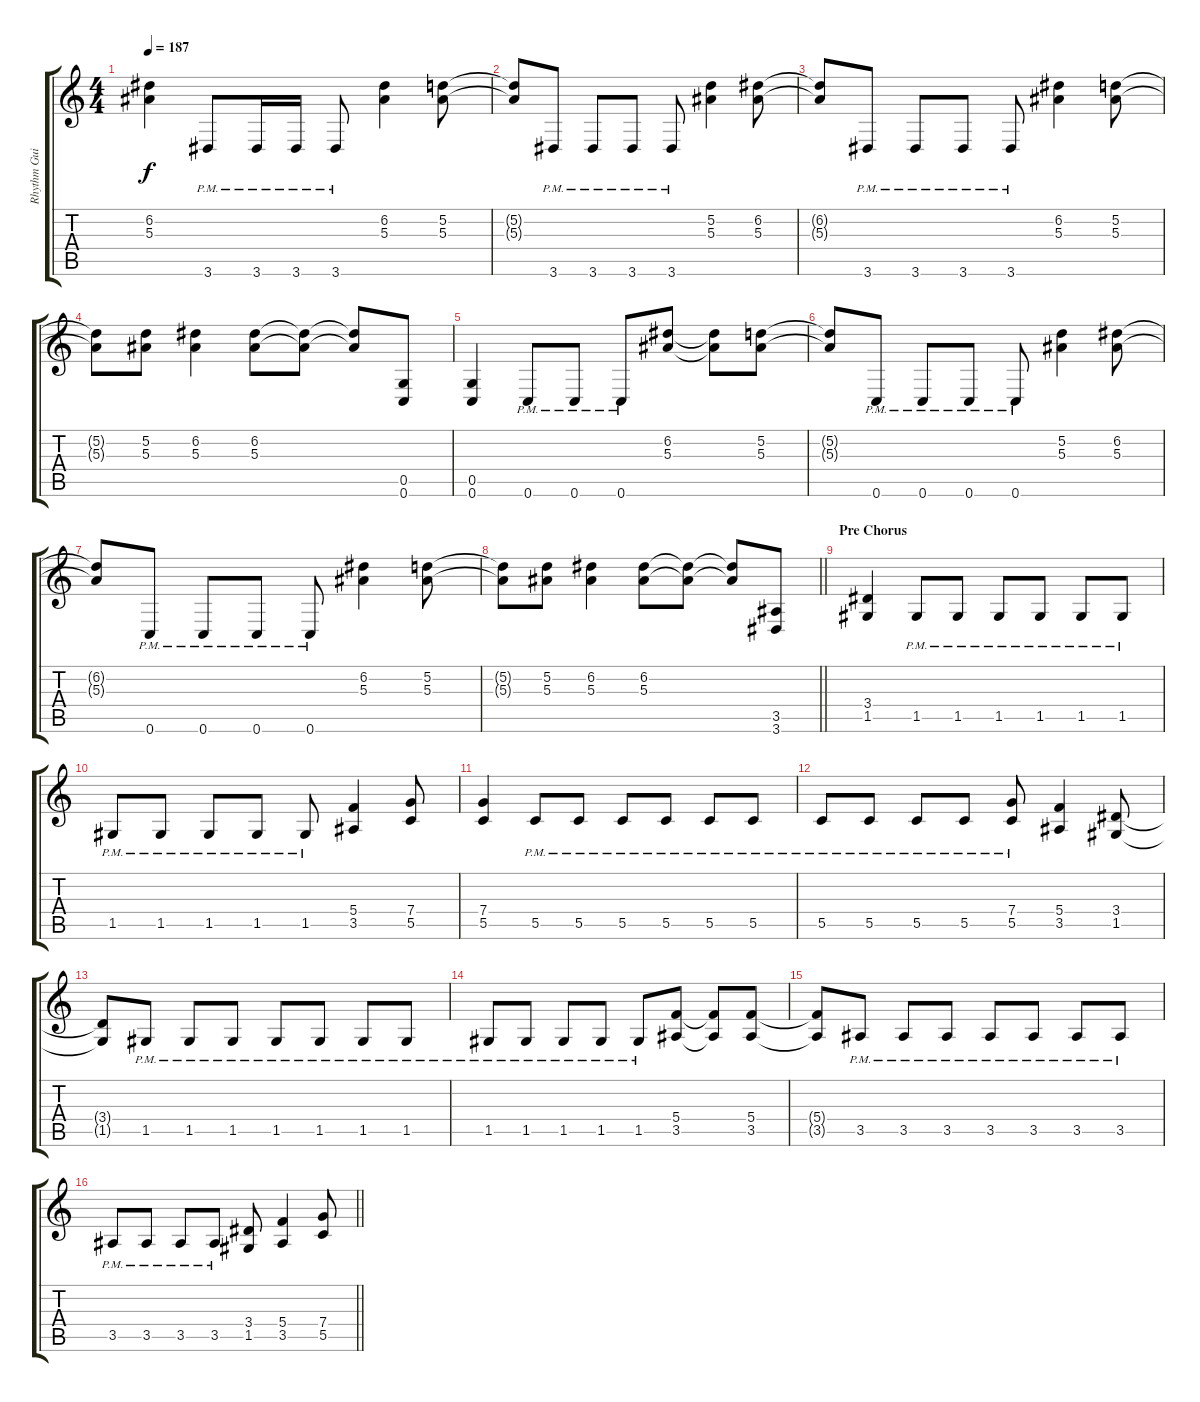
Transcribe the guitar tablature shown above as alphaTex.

\track ("Rhythm Guitar" "Rhythm Gui") {instrument overdrivenguitar}
\staff {score tabs}
\tuning (D4 A3 F3 C3 G2 C2) {hide}
\ts (4 4)
\tempo 187
\clef g2
\ks c
(6.2 5.3).4{dy f instrument overdrivenguitar} 3.6{pm}.8 3.6{pm}.16 3.6{pm}.16 3.6{pm}.8 (6.2 5.3).4 (5.2 5.3).8 |
(5.2{t} 5.3{t}).8 3.6{pm}.8 3.6{pm}.8 3.6{pm}.8 3.6{pm}.8 (5.2 5.3).4 (6.2 5.3).8 |
(6.2{t} 5.3{t}).8 3.6{pm}.8 3.6{pm}.8 3.6{pm}.8 3.6{pm}.8 (6.2 5.3).4 (5.2 5.3).8 |
(5.2{t} 5.3{t}).8 (5.2 5.3).8 (6.2 5.3).4 (6.2 5.3).8 (6.2{t} 5.3{t}).8 (6.2{t} 5.3{t}).8 (0.5 0.6).8 |
(0.5 0.6).4 0.6{pm}.8 0.6{pm}.8 0.6{pm}.8 (6.2 5.3).8 (6.2{t} 5.3{t}).8 (5.2 5.3).8 |
(5.2{t} 5.3{t}).8 0.6{pm}.8 0.6{pm}.8 0.6{pm}.8 0.6{pm}.8 (5.2 5.3).4 (6.2 5.3).8 |
(6.2{t} 5.3{t}).8 0.6{pm}.8 0.6{pm}.8 0.6{pm}.8 0.6{pm}.8 (6.2 5.3).4 (5.2 5.3).8 |
\barLineRight lightlight
(5.2{t} 5.3{t}).8 (5.2 5.3).8 (6.2 5.3).4 (6.2 5.3).8 (6.2{t} 5.3{t}).8 (6.2{t} 5.3{t}).8 (3.5 3.6).8 |
\section ("" "Pre Chorus")
(3.4 1.5).4 1.5{pm}.8 1.5{pm}.8 1.5{pm}.8 1.5{pm}.8 1.5{pm}.8 1.5{pm}.8 |
1.5{pm}.8 1.5{pm}.8 1.5{pm}.8 1.5{pm}.8 1.5{pm}.8 (5.4 3.5).4 (7.4 5.5).8 |
(7.4 5.5).4 5.5{pm}.8 5.5{pm}.8 5.5{pm}.8 5.5{pm}.8 5.5{pm}.8 5.5{pm}.8 |
5.5{pm}.8 5.5{pm}.8 5.5{pm}.8 5.5{pm}.8 (7.4 5.5{pm}).8 (5.4 3.5).4 (3.4 1.5).8 |
(3.4{t} 1.5{t}).8 1.5{pm}.8 1.5{pm}.8 1.5{pm}.8 1.5{pm}.8 1.5{pm}.8 1.5{pm}.8 1.5{pm}.8 |
1.5{pm}.8 1.5{pm}.8 1.5{pm}.8 1.5{pm}.8 1.5{pm}.8 (5.4 3.5).8 (5.4{t} 3.5{t}).8 (5.4 3.5).8 |
(5.4{t} 3.5{t}).8 3.5{pm}.8 3.5{pm}.8 3.5{pm}.8 3.5{pm}.8 3.5{pm}.8 3.5{pm}.8 3.5{pm}.8 |
\barLineRight lightlight
3.5{pm}.8 3.5{pm}.8 3.5{pm}.8 3.5{pm}.8 (3.4 1.5).8 (5.4 3.5).4 (7.4 5.5).8
